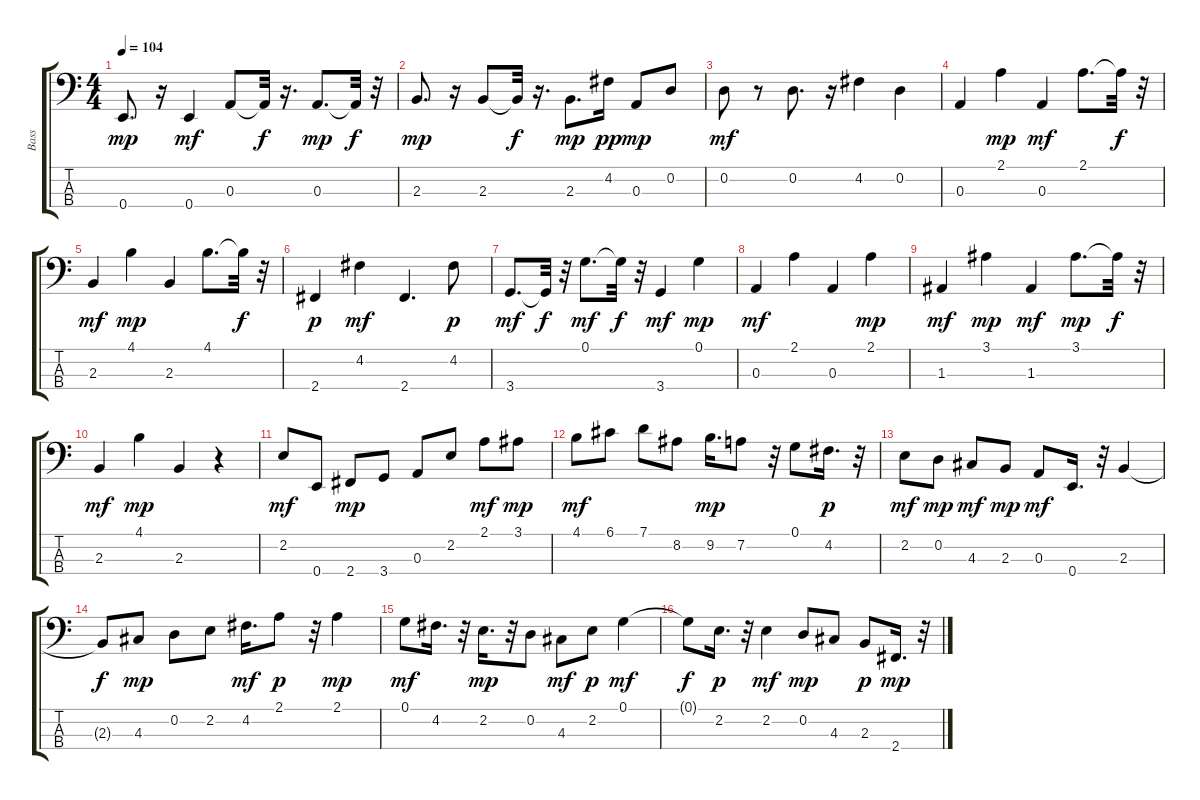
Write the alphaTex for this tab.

\track ("Bass" "Bass") {instrument electricbassfinger}
\staff {score tabs}
\tuning (G2 D2 A1 E1) {hide}
\ts (4 4)
\tempo 104
\clef f4
\ks c
0.4.8{d dy mp} r.16 0.4.4{dy mf} 0.3.8 0.3{t}.32{dy f} r.16{d} 0.3.8{d dy mp} 0.3{t}.32{dy f} r.32 |
2.3.8{d dy mp} r.16 2.3.8 2.3{t}.32{dy f} r.16{d} 2.3.8{d dy mp} 4.2.16{dy pp} 0.3.8{dy mp} 0.2.8 |
0.2.8{dy mf} r.8 0.2.8{d} r.16 4.2.4 0.2.4 |
0.3.4 2.1.4{dy mp} 0.3.4{dy mf} 2.1.8{d} 2.1{t}.32{dy f} r.32 |
2.3.4{dy mf} 4.1.4{dy mp} 2.3.4 4.1.8{d} 4.1{t}.32{dy f} r.32 |
2.4.4{dy p} 4.2.4{dy mf} 2.4.4{d} 4.2.8{dy p} |
3.4.8{d dy mf} 3.4{t}.32{dy f} r.32 0.1.8{d dy mf} 0.1{t}.32{dy f} r.32 3.4.4{dy mf} 0.1.4{dy mp} |
0.3.4{dy mf} 2.1.4 0.3.4 2.1.4{dy mp} |
1.3.4{dy mf} 3.1.4{dy mp} 1.3.4{dy mf} 3.1.8{d dy mp} 3.1{t}.32{dy f} r.32 |
2.3.4{dy mf} 4.1.4{dy mp} 2.3.4 r.4 |
2.2.8{dy mf} 0.4.8 2.4.8{dy mp} 3.4.8 0.3.8 2.2.8 2.1.8{dy mf} 3.1.8{dy mp} |
4.1.8{dy mf} 6.1.8 7.1.8 8.2.8 9.2.16{d dy mp} 7.2.8 r.32 0.1.8 4.2.16{d dy p} r.32 |
2.2.8{dy mf} 0.2.8{dy mp} 4.3.8{dy mf} 2.3.8{dy mp} 0.3.8{dy mf} 0.4.16{d} r.32 2.3.4 |
2.3{t}.8{dy f} 4.3.8{dy mp} 0.2.8 2.2.8 4.2.16{d dy mf} 2.1.8{dy p} r.32 2.1.4{dy mp} |
0.1.8{dy mf} 4.2.16{d} r.32 2.2.16{d dy mp} r.32 0.2.8 4.3.8{dy mf} 2.2.8{dy p} 0.1.4{dy mf} |
0.1{t}.8{dy f} 2.2.16{d dy p} r.32 2.2.4{dy mf} 0.2.8{dy mp} 4.3.8 2.3.8{dy p} 2.4.16{d dy mp} r.32
